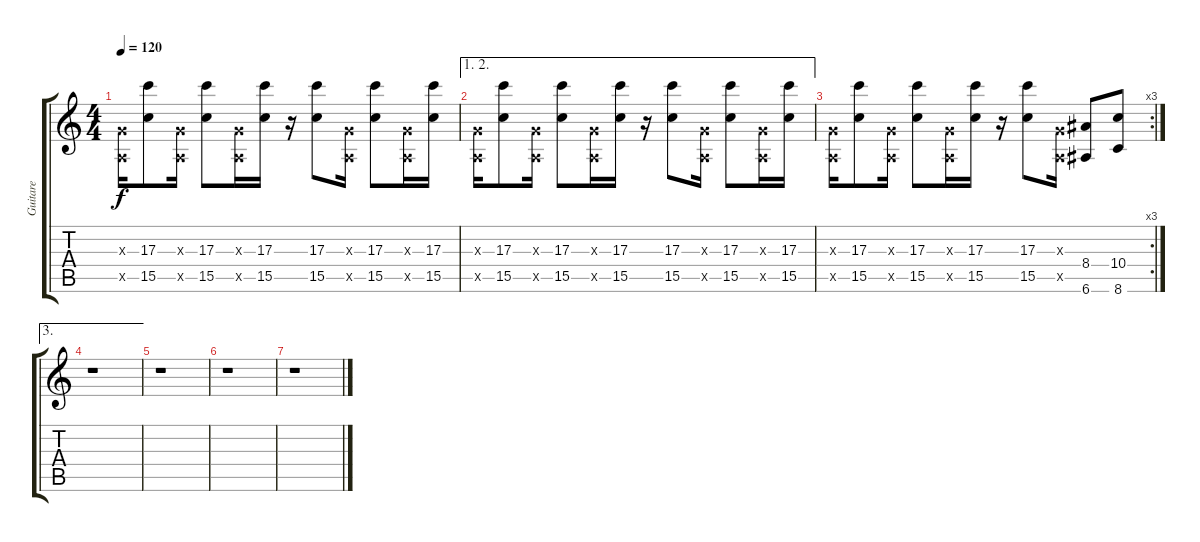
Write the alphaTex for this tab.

\track ("Guitare" "Guitare") {instrument distortionguitar}
\staff {score tabs}
\tuning (E4 B3 G3 D3 A2 E2) {hide}
\ts (4 4)
\tempo 120
\clef g2
\ks c
(0.3{x} 0.5{x}).16{dy f} (17.3 15.5).8 (0.3{x} 0.5{x}).16 (17.3 15.5).8 (0.3{x} 0.5{x}).16 (17.3 15.5).16 r.16 (17.3 15.5).8 (0.3{x} 0.5{x}).16 (17.3 15.5).8 (0.3{x} 0.5{x}).16 (17.3 15.5).16 |
\ae (1 2)
(0.3{x} 0.5{x}).16 (17.3 15.5).8 (0.3{x} 0.5{x}).16 (17.3 15.5).8 (0.3{x} 0.5{x}).16 (17.3 15.5).16 r.16 (17.3 15.5).8 (0.3{x} 0.5{x}).16 (17.3 15.5).8 (0.3{x} 0.5{x}).16 (17.3 15.5).16 |
\rc 3
(0.3{x} 0.5{x}).16 (17.3 15.5).8 (0.3{x} 0.5{x}).16 (17.3 15.5).8 (0.3{x} 0.5{x}).16 (17.3 15.5).16 r.16 (17.3 15.5).8 (0.3{x} 0.5{x}).16 (8.4 6.6).8 (10.4 8.6).8 |
\ae 3
r.1 |
r.1 |
r.1 |
r.1
